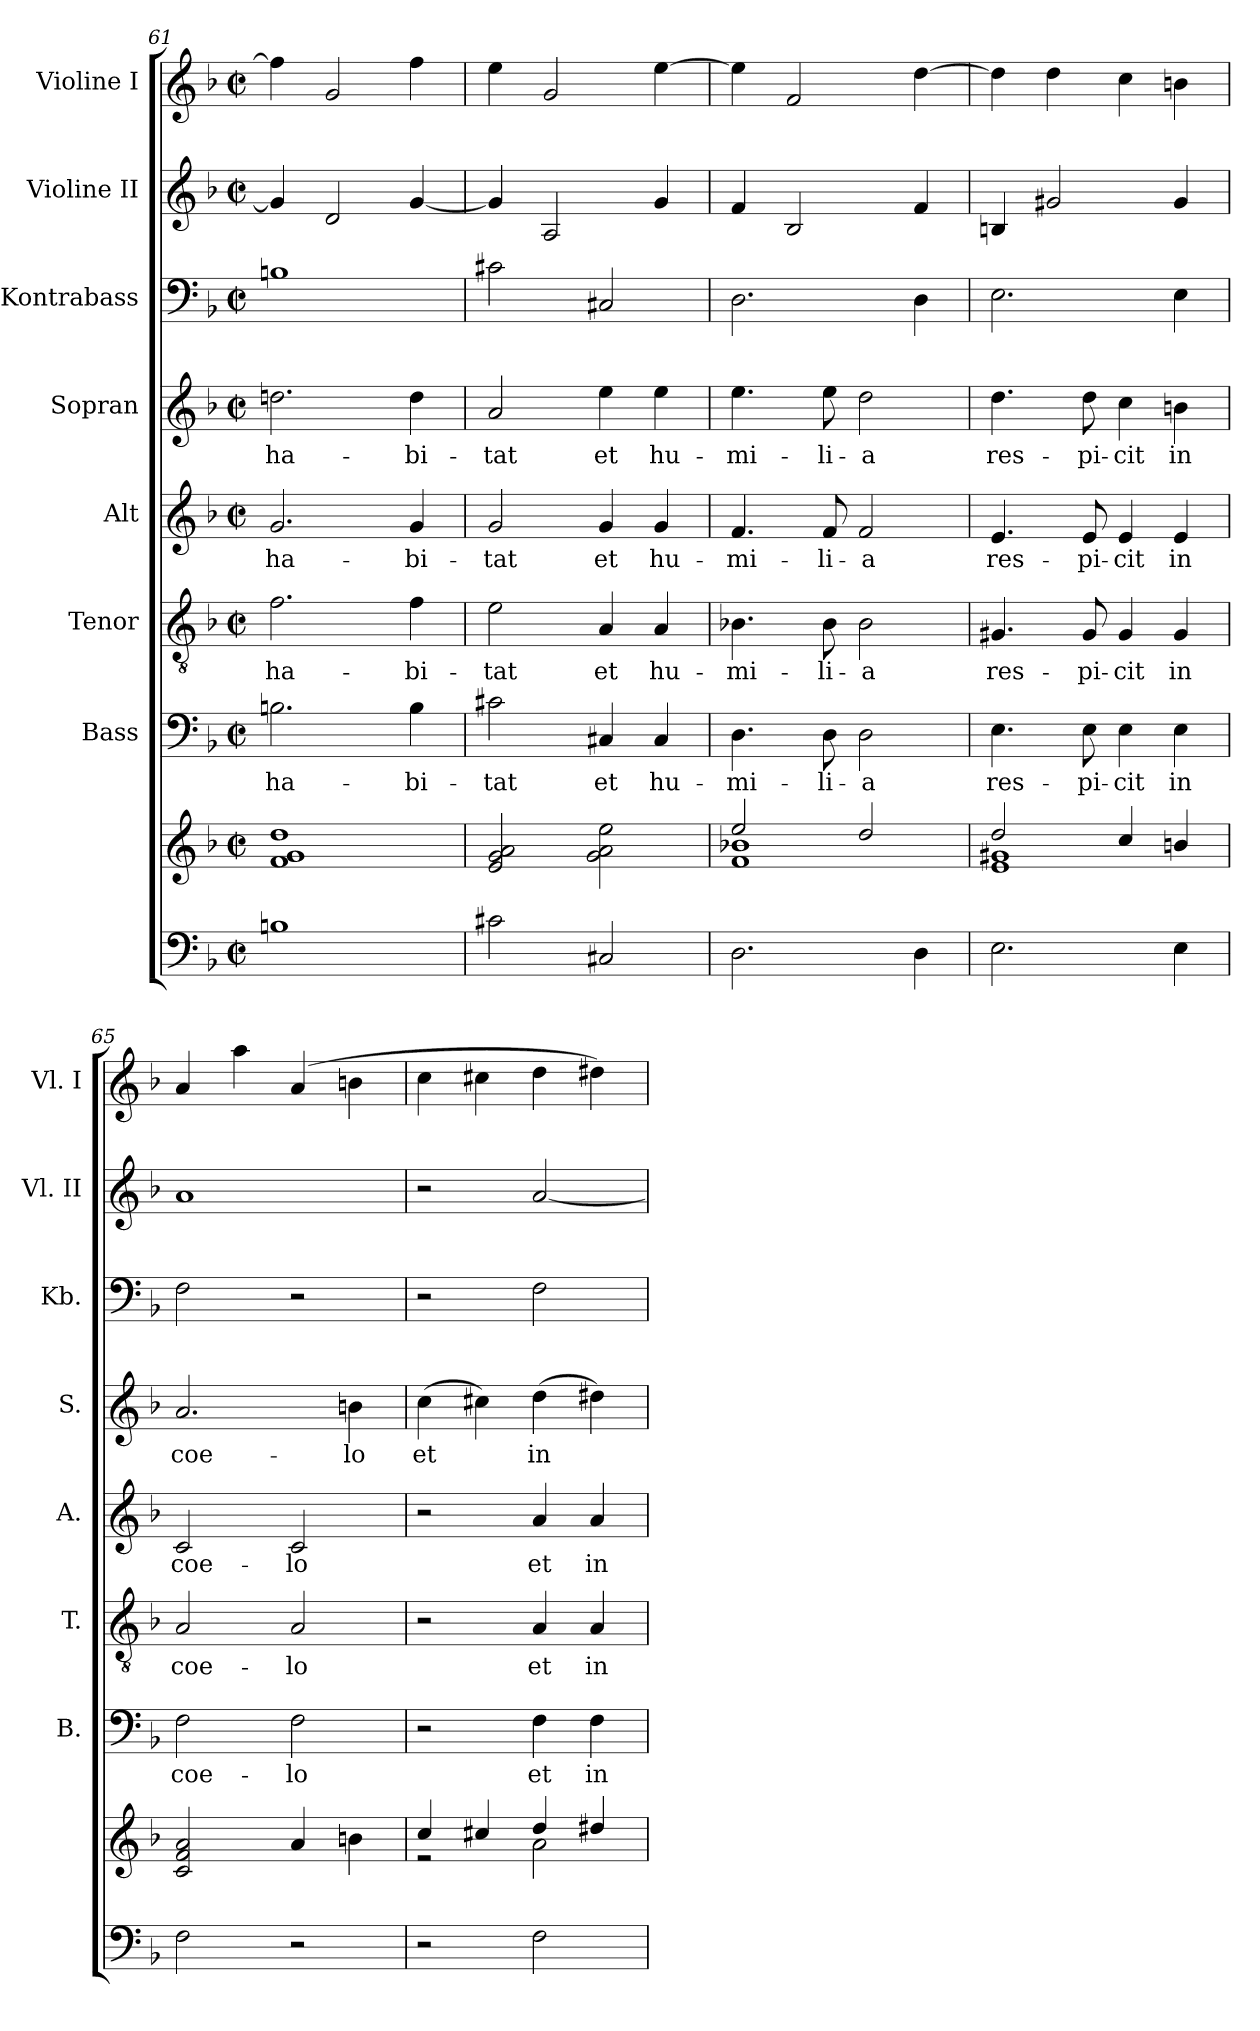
**kern	**kern	**kern	**text	**kern	**text	**kern	**text	**kern	**text	**kern	**kern	**kern
*part8	*part8	*part7	*part7	*part6	*part6	*part5	*part5	*part4	*part4	*part3	*part2	*part1
*staff9	*staff8	*staff7	*staff7	*staff6	*staff6	*staff5	*staff5	*staff4	*staff4	*staff3	*staff2	*staff1
*	*	*I"Bass	*	*I"Tenor	*	*I"Alt	*	*I"Sopran	*	*I"Kontrabass	*I"Violine II	*I"Violine I
*	*	*I'B.	*	*I'T.	*	*I'A.	*	*I'S.	*	*I'Kb.	*I'Vl. II	*I'Vl. I
*clefF4	*clefG2	*clefF4	*	*clefGv2	*	*clefG2	*	*clefG2	*	*clefF4	*clefG2	*clefG2
*	*	*	*	*	*	*	*	*	*	*ITrd7c12	*	*
*k[b-]	*k[b-]	*k[b-]	*	*k[b-]	*	*k[b-]	*	*k[b-]	*	*k[b-]	*k[b-]	*k[b-]
*F:	*F:	*F:	*	*F:	*	*F:	*	*F:	*	*F:	*F:	*F:
*M2/2	*M2/2	*M2/2	*	*M2/2	*	*M2/2	*	*M2/2	*	*M2/2	*M2/2	*M2/2
*met(c|)	*met(c|)	*met(c|)	*	*met(c|)	*	*met(c|)	*	*met(c|)	*	*met(c|)	*met(c|)	*met(c|)
=61	=61	=61	=61	=61	=61	=61	=61	=61	=61	=61	=61	=61
!	!	!	!LO:LY:b	!	!LO:LY:b	!	!LO:LY:b	!	!LO:LY:b	!	!	!
1Bn	1f 1g 1dd	2.Bn\	ha-	2.f\	ha-	2.g/	ha-	2.ddn\	ha-	1BBn	4g/]	4ff\]
.	.	.	.	.	.	.	.	.	.	.	2d/	2g/
!	!	!	!LO:LY:b	!	!LO:LY:b	!	!LO:LY:b	!	!LO:LY:b	!	!	!
.	.	4B\	-bi-	4f\	-bi-	4g/	-bi-	4dd\	-bi-	.	[4g/	4ff\
=62	=62	=62	=62	=62	=62	=62	=62	=62	=62	=62	=62	=62
!	!	!	!LO:LY:b	!	!LO:LY:b	!	!LO:LY:b	!	!LO:LY:b	!	!	!
2c#X\	2e/ 2g/ 2a/	2c#X\	-tat	2e\	-tat	2g/	-tat	2a/	-tat	2C#X\	4g/]	4ee\
.	.	.	.	.	.	.	.	.	.	.	2A/	2g/
!	!	!	!LO:LY:b	!	!LO:LY:b	!	!LO:LY:b	!	!LO:LY:b	!	!	!
2C#X/	2g\ 2a\ 2ee\	4C#X/	et	4A/	et	4g/	et	4ee\	et	2CC#X/	.	.
!	!	!	!LO:LY:b	!	!LO:LY:b	!	!LO:LY:b	!	!LO:LY:b	!	!	!
.	.	4C#/	hu-	4A/	hu-	4g/	hu-	4ee\	hu-	.	4g/	[4ee\
=63	=63	=63	=63	=63	=63	=63	=63	=63	=63	=63	=63	=63
*	*^	*	*	*	*	*	*	*	*	*	*	*
!	!	!	!	!LO:LY:b	!	!LO:LY:b	!	!LO:LY:b	!	!LO:LY:b	!	!	!
2.D\	2ee/	1f 1b-X	4.D\	-mi-	4.B-X\	-mi-	4.f/	-mi-	4.ee\	-mi-	2.DD\	4f/	4ee\]
.	.	.	.	.	.	.	.	.	.	.	.	2B-/	2f/
!	!	!	!	!LO:LY:b	!	!LO:LY:b	!	!LO:LY:b	!	!LO:LY:b	!	!	!
.	.	.	8D\	-li-	8B-\	-li-	8f/	-li-	8ee\	-li-	.	.	.
!	!	!	!	!LO:LY:b	!	!LO:LY:b	!	!LO:LY:b	!	!LO:LY:b	!	!	!
.	2dd/	.	2D\	-a	2B-\	-a	2f/	-a	2dd\	-a	.	.	.
4D\	.	.	.	.	.	.	.	.	.	.	4DD\	4f/	[4dd\
=64	=64	=64	=64	=64	=64	=64	=64	=64	=64	=64	=64	=64	=64
!	!	!	!	!LO:LY:b	!	!LO:LY:b	!	!LO:LY:b	!	!LO:LY:b	!	!	!
2.E\	2dd/	1e 1g#X	4.E\	res-	4.G#X/	res-	4.e/	res-	4.dd\	res-	2.EE\	4Bn/	4dd\]
.	.	.	.	.	.	.	.	.	.	.	.	2g#X/	4dd\
!	!	!	!	!LO:LY:b	!	!LO:LY:b	!	!LO:LY:b	!	!LO:LY:b	!	!	!
.	.	.	8E\	-pi-	8G#/	-pi-	8e/	-pi-	8dd\	-pi-	.	.	.
!	!	!	!	!LO:LY:b	!	!LO:LY:b	!	!LO:LY:b	!	!LO:LY:b	!	!	!
.	4cc/	.	4E\	-cit	4G#/	-cit	4e/	-cit	4cc\	-cit	.	.	4cc\
!	!	!	!	!LO:LY:b	!	!LO:LY:b	!	!LO:LY:b	!	!LO:LY:b	!	!	!
4E\	4bn/	.	4E\	in	4G#/	in	4e/	in	4bn\	in	4EE\	4g#/	4bn\
*	*v	*v	*	*	*	*	*	*	*	*	*	*	*
=65	=65	=65	=65	=65	=65	=65	=65	=65	=65	=65	=65	=65
!	!	!	!LO:LY:b	!	!LO:LY:b	!	!LO:LY:b	!	!LO:LY:b	!	!	!
2F\	2c/ 2f/ 2a/	2F\	coe-	2A/	coe-	2c/	coe-	2.a/	coe-	2FF\	1a	4a/
.	.	.	.	.	.	.	.	.	.	.	.	4aa\
!	!	!	!LO:LY:b	!	!LO:LY:b	!	!LO:LY:b	!	!	!	!	!
2r	4a/	2F\	-lo	2A/	-lo	2c/	-lo	.	.	2r	.	(4a/
!	!	!	!	!	!	!	!	!	!LO:LY:b	!	!	!
.	4bn\	.	.	.	.	.	.	4bn\	-lo	.	.	4bn\
=66	=66	=66	=66	=66	=66	=66	=66	=66	=66	=66	=66	=66
*	*^	*	*	*	*	*	*	*	*	*	*	*
!	!	!	!	!	!	!	!	!	!	!LO:LY:b	!	!	!
2r	4cc/	2re	2r	.	2r	.	2r	.	(>4cc\	et	2r	2r	4cc\
.	4cc#X/	.	.	.	.	.	.	.	4cc#X\)	.	.	.	4cc#X\
!	!	!	!	!LO:LY:b	!	!LO:LY:b	!	!LO:LY:b	!	!LO:LY:b	!	!	!
2F\	4dd/	2a\	4F\	et	4A/	et	4a/	et	(>4dd\	in	2FF\	[2a/	4dd\
!	!	!	!	!LO:LY:b	!	!LO:LY:b	!	!LO:LY:b	!	!	!	!	!
.	4dd#X/	.	4F\	in	4A/	in	4a/	in	4dd#X\)	.	.	.	4dd#X\)
*	*v	*v	*	*	*	*	*	*	*	*	*	*	*
=	=	=	=	=	=	=	=	=	=	=	=	=
*-	*-	*-	*-	*-	*-	*-	*-	*-	*-	*-	*-	*-
